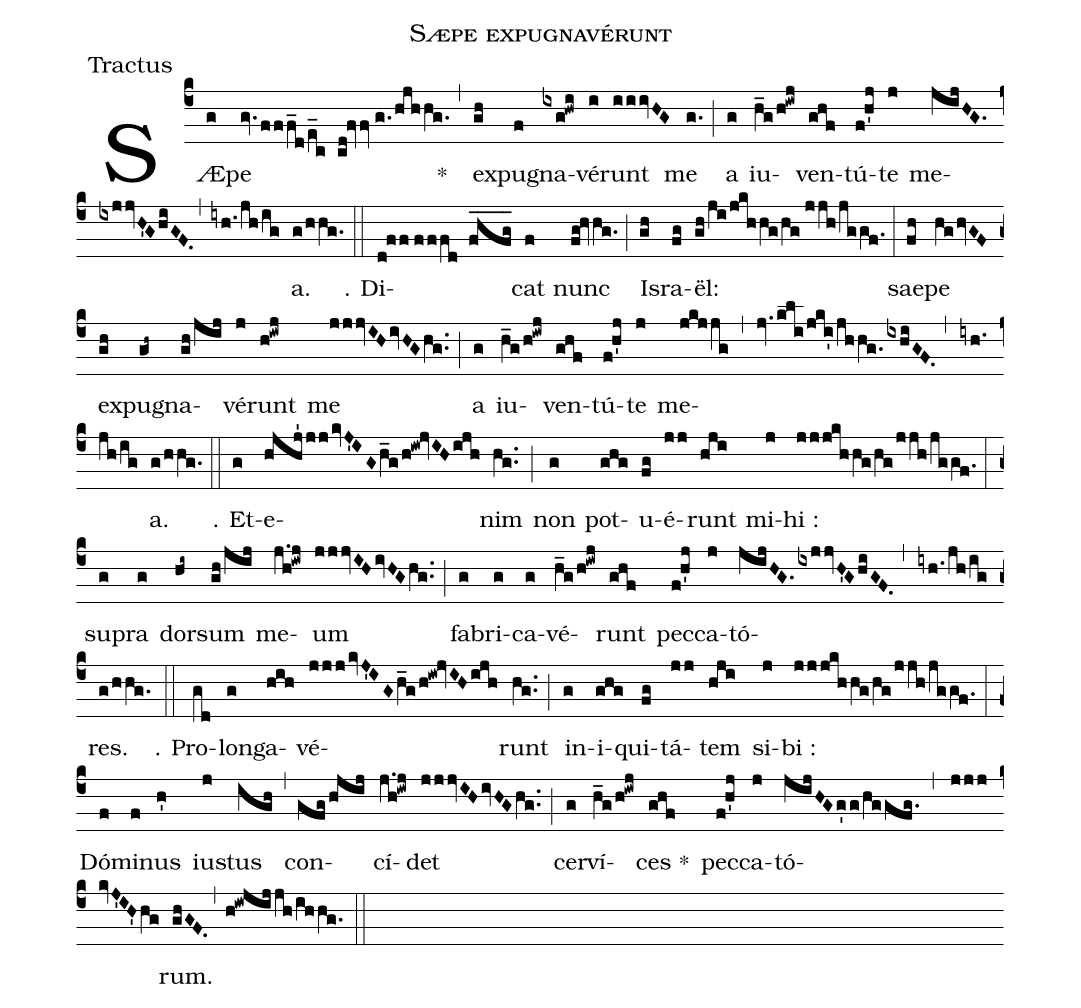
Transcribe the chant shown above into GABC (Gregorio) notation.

name:Sæpe expugnavérunt;
office-part:Tractus;
%%
(c4) SÆ(g)pe(gv./ff/f_d/e_c cd!fvv//g./hjhhg.) *(,)
ex(gh)pu(f)gna(ixg!hwi)vé(i)runt(iiivHG) me(g.) (;)
a(g) iu(h_g/h!iwj)ven(ghf)tú(f!h'j)te(j) me(jijHG.ixjjvH'GhiGF.,iyh./jh/ig)a.(g/hhg.) (::)

℣. Di(d!ff//ff/fd fhfg____)cat(f) nunc(fg!hvhg.) (;)
I(gh)sra(fg)ël:(gh/ji/jkhhg/hg//jjh/jggf.) (:)
sae(fh)pe(hghvGF) ex(gh)pu(gh~)gna(gh/jij)vé(j)runt(h!iwj) me(jjjvIHivHG/hg..) (;)
a(g) iu(h_g/h!iwj)ven(ghf)tú(f!h'j)te(j) me(jkjjg,jv./kli/jki'/jhhg./ixhiGF.,iyh./jh/ig)a.(g/hhg.) (::)

℣. Et(g)e(hjhj'jjkvJ'IG/h_g/h!iw!jvIHijh)nim(hg..) (;)
non(g) pot(ghg)u(fg)é(jj)runt(hji) mi(j)hi :(jjjkhhg/hg/jjh/jggf.) (:)
su(g)pra(g) dor(hi~)sum(gh/jij) me(j.h!iwj)um(jjjvIHivHGhg..) (;)
fa(g)bri(g)ca(g)vé(h_g/h!iwj)runt(ghf) pec(f!h'j)ca(j)tó(jijHG./ixjjvH'GhiGF.,iyh./jh/ig)res.(g/hhg.) (::)

℣. Pro(gd)lon(g)ga(hih)vé(jjjkvJ'IG/h_g/h!iw!jvIHijh)runt(hg..) (;)
in(g)i(ghg)qui(fg)tá(jj)tem(hji) si(j)bi :(jjjkhhg/hg/jjh/jggf.) (:)
Dó(f)mi(f)nus(h') iu(j)stus(igh) (,)
con(gfg/hjij)cí(j.h!iwj)det(jjjvIHivHGhg..) (;)
cer(g)ví(h_g/h!iwj)ces *(ghf) pec(f!h'j)ca(j)tó(jijHGg'g/hggfg.,jjjkvJ'IH'hg)rum.(ghGF.,h!iwjijjh/ihhg.) (::)
